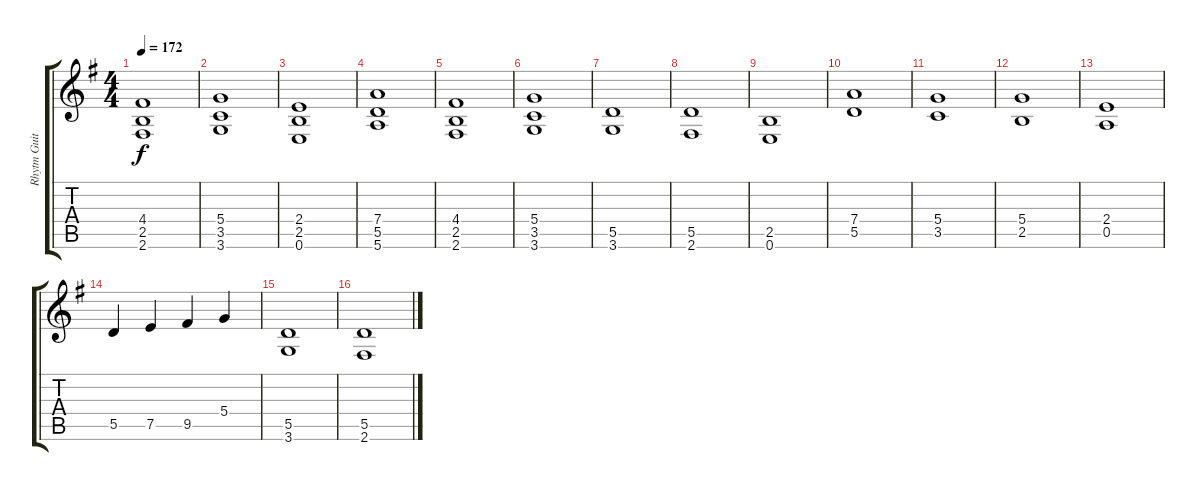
\track ("Rhytm Guitar" "Rhytm Guit") {instrument overdrivenguitar}
\staff {score tabs}
\tuning (E4 B3 G3 D3 A2 E2) {hide}
\ts (4 4)
\tempo 172
\clef g2
\ks eminor
(4.4 2.5 2.6).1{dy f} |
(5.4 3.5 3.6).1 |
(2.4 2.5 0.6).1 |
(7.4 5.5 5.6).1 |
(4.4 2.5 2.6).1 |
(5.4 3.5 3.6).1 |
(5.5 3.6).1 |
(5.5 2.6).1 |
(2.5 0.6).1 |
(7.4 5.5).1 |
(5.4 3.5).1 |
(5.4 2.5).1 |
(2.4 0.5).1 |
5.5.4 7.5.4 9.5.4 5.4.4 |
(5.5 3.6).1 |
(5.5 2.6).1
